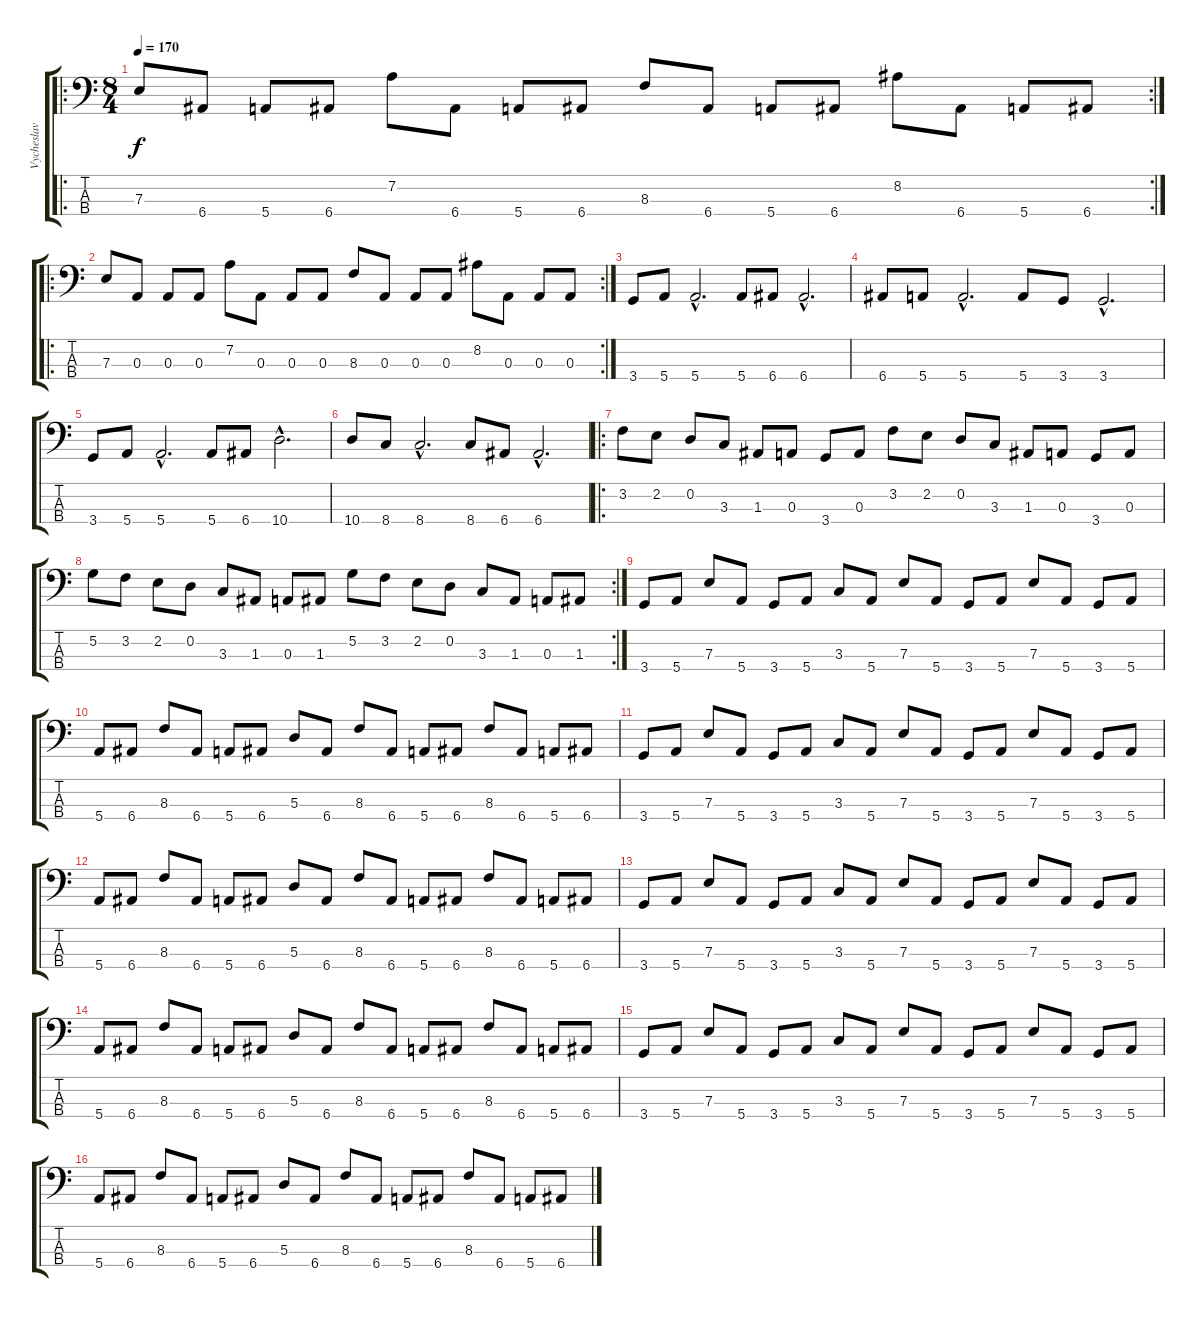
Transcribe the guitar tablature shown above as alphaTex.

\track ("Vycheslav Semikin bass" "Vycheslav ") {instrument slapbass1}
\staff {score tabs}
\tuning (G2 D2 A1 E1) {hide}
\ro
\rc 2
\ts (8 4)
\tempo 170
\clef f4
\ks c
7.3.8{dy f} 6.4.8 5.4.8 6.4.8 7.2.8 6.4.8 5.4.8 6.4.8 8.3.8 6.4.8 5.4.8 6.4.8 8.2.8 6.4.8 5.4.8 6.4.8 |
\ro
\rc 2
7.3.8 0.3.8 0.3.8 0.3.8 7.2.8 0.3.8 0.3.8 0.3.8 8.3.8 0.3.8 0.3.8 0.3.8 8.2.8 0.3.8 0.3.8 0.3.8 |
3.4.8 5.4.8 5.4{hac}.2{d} 5.4.8 6.4.8 6.4{hac}.2{d} |
6.4.8 5.4.8 5.4{hac}.2{d} 5.4.8 3.4.8 3.4{hac}.2{d} |
3.4.8 5.4.8 5.4{hac}.2{d} 5.4.8 6.4.8 10.4{hac}.2{d} |
10.4.8 8.4.8 8.4{hac}.2{d} 8.4.8 6.4.8 6.4{hac}.2{d} |
\ro
3.2.8 2.2.8 0.2.8 3.3.8 1.3.8 0.3.8 3.4.8 0.3.8 3.2.8 2.2.8 0.2.8 3.3.8 1.3.8 0.3.8 3.4.8 0.3.8 |
\rc 2
5.2.8 3.2.8 2.2.8 0.2.8 3.3.8 1.3.8 0.3.8 1.3.8 5.2.8 3.2.8 2.2.8 0.2.8 3.3.8 1.3.8 0.3.8 1.3.8 |
3.4.8 5.4.8 7.3.8 5.4.8 3.4.8 5.4.8 3.3.8 5.4.8 7.3.8 5.4.8 3.4.8 5.4.8 7.3.8 5.4.8 3.4.8 5.4.8 |
5.4.8 6.4.8 8.3.8 6.4.8 5.4.8 6.4.8 5.3.8 6.4.8 8.3.8 6.4.8 5.4.8 6.4.8 8.3.8 6.4.8 5.4.8 6.4.8 |
3.4.8 5.4.8 7.3.8 5.4.8 3.4.8 5.4.8 3.3.8 5.4.8 7.3.8 5.4.8 3.4.8 5.4.8 7.3.8 5.4.8 3.4.8 5.4.8 |
5.4.8 6.4.8 8.3.8 6.4.8 5.4.8 6.4.8 5.3.8 6.4.8 8.3.8 6.4.8 5.4.8 6.4.8 8.3.8 6.4.8 5.4.8 6.4.8 |
3.4.8 5.4.8 7.3.8 5.4.8 3.4.8 5.4.8 3.3.8 5.4.8 7.3.8 5.4.8 3.4.8 5.4.8 7.3.8 5.4.8 3.4.8 5.4.8 |
5.4.8 6.4.8 8.3.8 6.4.8 5.4.8 6.4.8 5.3.8 6.4.8 8.3.8 6.4.8 5.4.8 6.4.8 8.3.8 6.4.8 5.4.8 6.4.8 |
3.4.8 5.4.8 7.3.8 5.4.8 3.4.8 5.4.8 3.3.8 5.4.8 7.3.8 5.4.8 3.4.8 5.4.8 7.3.8 5.4.8 3.4.8 5.4.8 |
5.4.8 6.4.8 8.3.8 6.4.8 5.4.8 6.4.8 5.3.8 6.4.8 8.3.8 6.4.8 5.4.8 6.4.8 8.3.8 6.4.8 5.4.8 6.4.8
